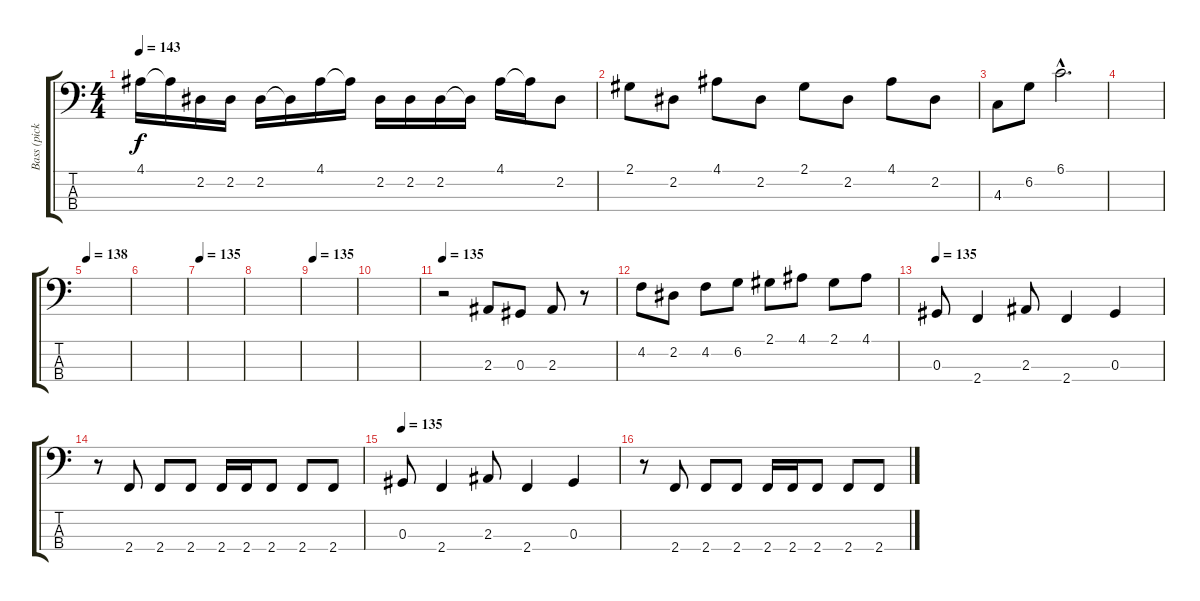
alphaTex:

\track ("Bass (pick)" "Bass (pick") {instrument electricbassfinger}
\staff {score tabs}
\tuning (Gb2 Db2 Ab1 Eb1) {hide}
\ts (4 4)
\tempo 143
\clef f4
\ks c
4.1.16{dy f} 4.1{t}.16 2.2.16 2.2.16 2.2.16 2.2{t}.16 4.1.16 4.1{t}.16 2.2.16 2.2.16 2.2.16 2.2{t}.16 4.1.16 4.1{t}.16 2.2.8 |
2.1.8 2.2.8 4.1.8 2.2.8 2.1.8 2.2.8 4.1.8 2.2.8 |
4.3.8 6.2.8 6.1{hac}.2{d} |
|
\tempo 138
|
|
\tempo 135
|
|
\tempo 135
|
|
\tempo 135
r.2 2.3.8 0.3.8 2.3.8 r.8 |
4.2.8 2.2.8 4.2.8 6.2.8 2.1.8 4.1.8 2.1.8 4.1.8 |
\tempo 135
0.3.8 2.4.4 2.3.8 2.4.4 0.3.4 |
r.8 2.4.8 2.4.8 2.4.8 2.4.16 2.4.16 2.4.8 2.4.8 2.4.8 |
\tempo 135
0.3.8 2.4.4 2.3.8 2.4.4 0.3.4 |
r.8 2.4.8 2.4.8 2.4.8 2.4.16 2.4.16 2.4.8 2.4.8 2.4.8
